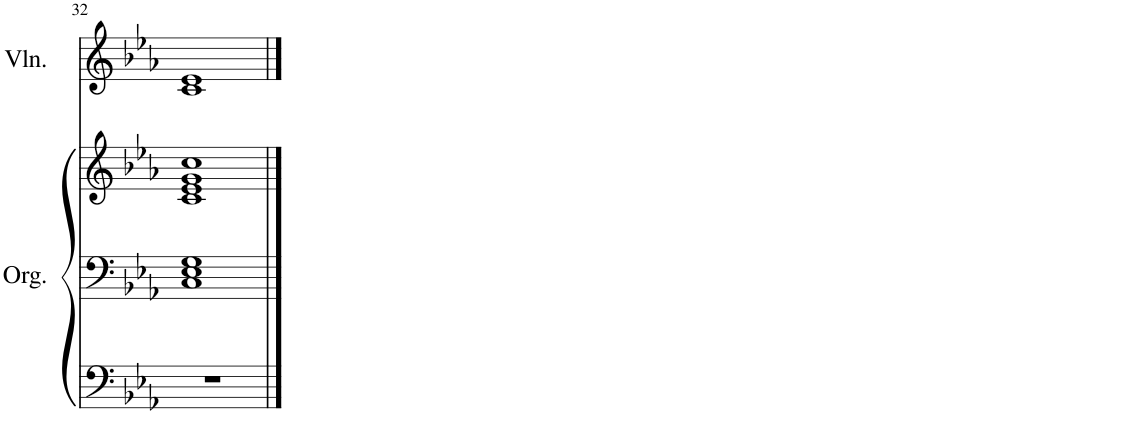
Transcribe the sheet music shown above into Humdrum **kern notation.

**kern	**kern	**kern	**kern
*part2	*part2	*part2	*part1
*staff4	*staff3	*staff2	*staff1
*I"Organ	*	*	*I"Violin
*I'Org.	*	*	*I'Vln.
!!LO:PB:g=z
*clefF4	*clefF4	*clefG2	*clefG2
*k[b-e-a-]	*k[b-e-a-]	*k[b-e-a-]	*k[b-e-a-]
*M4/4	*M4/4	*M4/4	*M4/4
=32	=32	=32	=32
1r	1C 1E- 1G	1c 1e- 1g 1cc	1c 1e-
==	==	==	==
*-	*-	*-	*-
